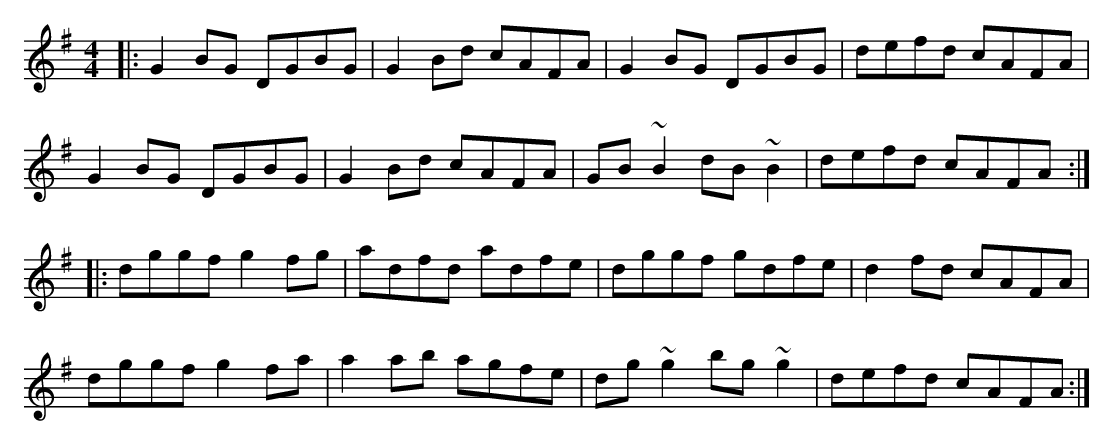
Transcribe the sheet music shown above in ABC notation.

X:1
M:4/4
K:G
|:G2BG DGBG|G2Bd cAFA|G2BG DGBG|defd cAFA|
G2BG DGBG|G2Bd cAFA|GB~B2 dB~B2|defd cAFA:|
|:dggf g2fg|adfd adfe|dggf gdfe|d2fd cAFA|
dggf g2fa|a2ab agfe|dg~g2 bg~g2|defd cAFA:|
